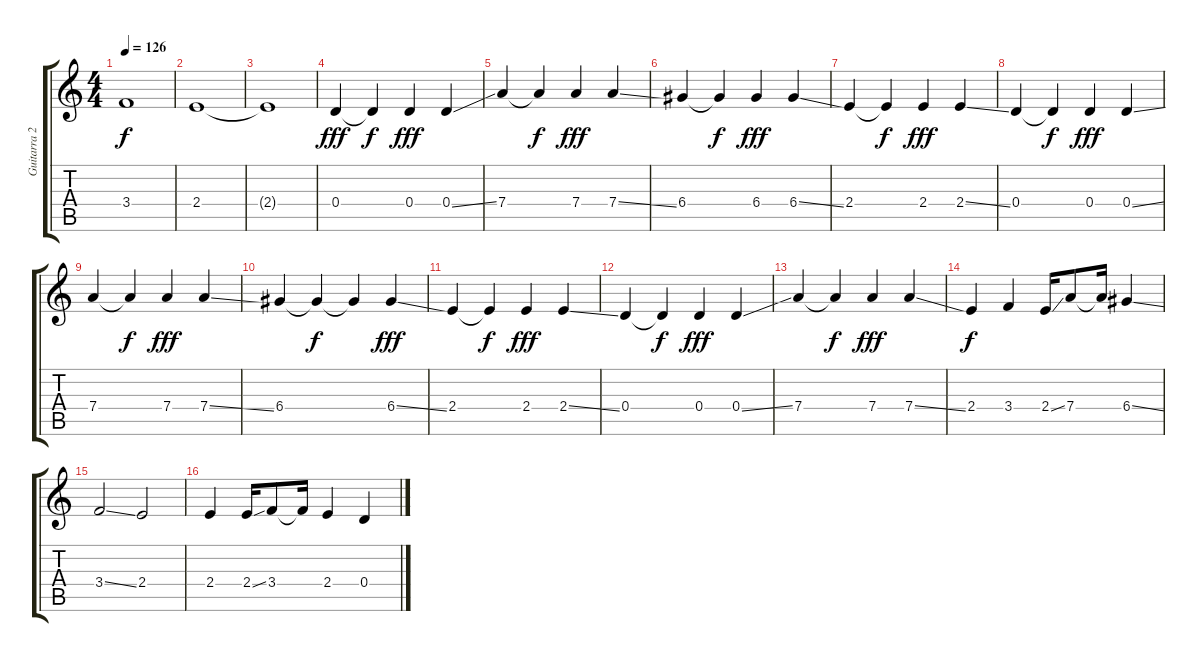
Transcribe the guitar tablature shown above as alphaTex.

\track ("Guitarra 2" "Guitarra 2") {instrument overdrivenguitar}
\staff {score tabs}
\tuning (E4 B3 G3 D3 A2 E2) {hide}
\ts (4 4)
\tempo 126
\clef g2
\ks c
3.4.1{dy f} |
2.4.1 |
2.4{t}.1 |
0.4.4{dy fff} 0.4{t}.4{dy f} 0.4.4{dy fff} 0.4{ss}.4 |
7.4.4 7.4{t}.4{dy f} 7.4.4{dy fff} 7.4{ss}.4 |
6.4.4 6.4{t}.4{dy f} 6.4.4{dy fff} 6.4{ss}.4 |
2.4.4 2.4{t}.4{dy f} 2.4.4{dy fff} 2.4{ss}.4 |
0.4.4 0.4{t}.4{dy f} 0.4.4{dy fff} 0.4{ss}.4 |
7.4.4 7.4{t}.4{dy f} 7.4.4{dy fff} 7.4{ss}.4 |
6.4.4 6.4{t}.4{dy f} 6.4{t}.4 6.4{ss}.4{dy fff} |
2.4.4 2.4{t}.4{dy f} 2.4.4{dy fff} 2.4{ss}.4 |
0.4.4 0.4{t}.4{dy f} 0.4.4{dy fff} 0.4{ss}.4 |
7.4.4 7.4{t}.4{dy f} 7.4.4{dy fff} 7.4{ss}.4 |
2.4.4{dy f} 3.4.4 2.4{ss}.16 7.4.8 7.4{t}.16 6.4{ss}.4 |
3.4{ss}.2 2.4.2 |
2.4.4 2.4{ss}.16 3.4.8 3.4{t}.16 2.4.4 0.4.4
